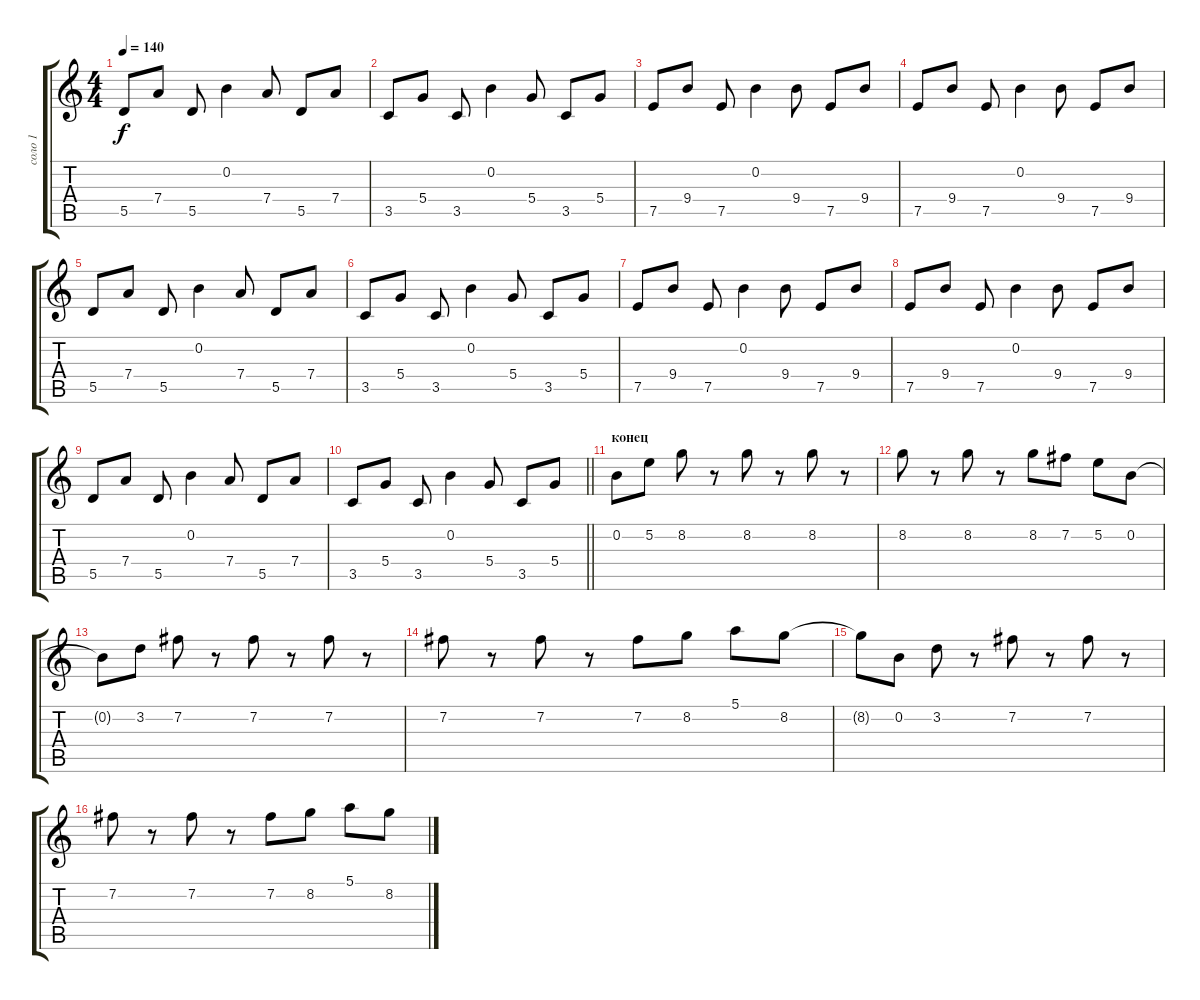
\track ("соло 1" "соло 1") {instrument overdrivenguitar}
\staff {score tabs}
\tuning (E4 B3 G3 D3 A2 E2) {hide}
\ts (4 4)
\tempo 140
\clef g2
\ks c
5.5.8{dy f volume 13 instrument acousticguitarsteel} 7.4.8 5.5.8 0.2.4 7.4.8 5.5.8 7.4.8 |
3.5.8 5.4.8 3.5.8 0.2.4 5.4.8 3.5.8 5.4.8 |
7.5.8 9.4.8 7.5.8 0.2.4 9.4.8 7.5.8 9.4.8 |
7.5.8 9.4.8 7.5.8 0.2.4 9.4.8 7.5.8 9.4.8 |
5.5.8{volume 13 instrument acousticguitarsteel} 7.4.8 5.5.8 0.2.4 7.4.8 5.5.8 7.4.8 |
3.5.8 5.4.8 3.5.8 0.2.4 5.4.8 3.5.8 5.4.8 |
7.5.8 9.4.8 7.5.8 0.2.4 9.4.8 7.5.8 9.4.8 |
7.5.8 9.4.8 7.5.8 0.2.4 9.4.8 7.5.8 9.4.8 |
5.5.8{volume 13 instrument acousticguitarsteel} 7.4.8 5.5.8 0.2.4 7.4.8 5.5.8 7.4.8 |
\barLineRight lightlight
3.5.8 5.4.8 3.5.8 0.2.4 5.4.8 3.5.8 5.4.8 |
\section ("" "конец")
0.2.8{instrument overdrivenguitar} 5.2.8 8.2.8 r.8 8.2.8 r.8 8.2.8 r.8 |
8.2.8 r.8 8.2.8 r.8 8.2.8 7.2.8 5.2.8 0.2.8 |
0.2{t}.8 3.2.8 7.2.8 r.8 7.2.8 r.8 7.2.8 r.8 |
7.2.8 r.8 7.2.8 r.8 7.2.8 8.2.8 5.1.8 8.2.8 |
8.2{t}.8 0.2.8 3.2.8 r.8 7.2.8 r.8 7.2.8 r.8 |
7.2.8 r.8 7.2.8 r.8 7.2.8 8.2.8 5.1.8 8.2.8
